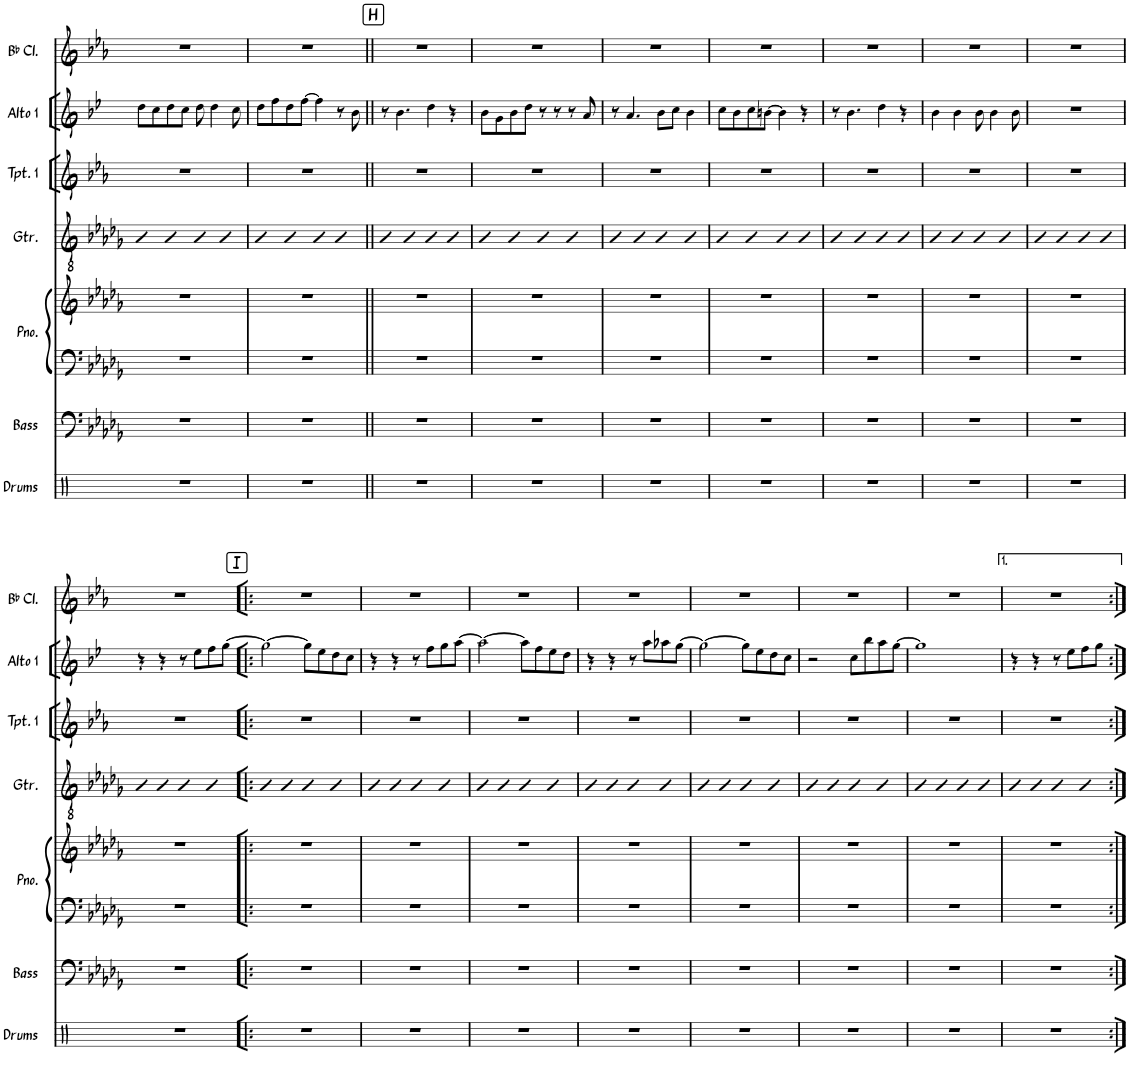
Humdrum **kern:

**kern	**kern	**kern	**kern	**kern	**kern	**kern	**kern
*part7	*part6	*part5	*part5	*part4	*part3	*part2	*part1
*staff8	*staff7	*staff6	*staff5	*staff4	*staff3	*staff2	*staff1
*I"Drums	*I"Bass	*I"Piano	*	*I"Guitar	*I"Trumpet 1	*I"Alto Sax 1	*I"Bb Clarinet
*I'Drums	*I'Bass	*I'Pno.	*	*I'Gtr.	*I'Tpt. 1	*I'Alto 1	*I'Bb Cl.
!!LO:PB:g=z
*clefX	*clefF4	*clefF4	*clefG2	*clefGv2	*clefG2	*clefG2	*clefG2
*	*Trd7c12	*	*	*	*Trd1c2	*Trd5c9	*Trd1c2
*k[]	*k[b-e-a-d-g-]	*k[b-e-a-d-g-]	*k[b-e-a-d-g-]	*k[b-e-a-d-g-]	*k[b-e-a-]	*k[b-e-]	*k[b-e-a-]
*M4/4	*M4/4	*M4/4	*M4/4	*M4/4	*M4/4	*M4/4	*M4/4
=119	=119	=119	=119	=119	=119	=119	=119
1r	1r	1r	1r	4B-	1r	8dd\L	1r
.	.	.	.	.	.	8cc\	.
.	.	.	.	4B-	.	8dd\	.
.	.	.	.	.	.	8cc\J	.
.	.	.	.	4B-	.	8dd\	.
.	.	.	.	.	.	4dd\	.
.	.	.	.	4B-	.	.	.
.	.	.	.	.	.	8cc\	.
=120	=120	=120	=120	=120	=120	=120	=120
1r	1r	1r	1r	4B-	1r	8dd\L	1r
.	.	.	.	.	.	8ff\	.
.	.	.	.	4B-	.	8dd\	.
.	.	.	.	.	.	[8ff\J	.
.	.	.	.	4B-	.	4ff\]	.
.	.	.	.	4B-	.	8r	.
.	.	.	.	.	.	8b-\	.
!!LO:REH:place=s1:a:B:rj:fs=14:t=H
=121||	=121||	=121||	=121||	=121||	=121||	=121||	=121||
1r	1r	1r	1r	4B-	1r	8r	1r
.	.	.	.	.	.	4.b-\	.
.	.	.	.	4B-	.	.	.
.	.	.	.	4B-	.	4dd\	.
.	.	.	.	4B-	.	4r	.
=122	=122	=122	=122	=122	=122	=122	=122
1r	1r	1r	1r	4B-	1r	8b-\L	1r
.	.	.	.	.	.	8g\	.
.	.	.	.	4B-	.	8b-\	.
.	.	.	.	.	.	8dd\J	.
.	.	.	.	4B-	.	8r	.
.	.	.	.	.	.	8r	.
.	.	.	.	4B-	.	8r	.
.	.	.	.	.	.	8a/	.
=123	=123	=123	=123	=123	=123	=123	=123
1r	1r	1r	1r	4B-	1r	8r	1r
.	.	.	.	.	.	4.a/	.
.	.	.	.	4B-	.	.	.
.	.	.	.	4B-	.	8b-\L	.
.	.	.	.	.	.	8cc\J	.
.	.	.	.	4B-	.	4b-\	.
=124	=124	=124	=124	=124	=124	=124	=124
1r	1r	1r	1r	4B-	1r	8cc\L	1r
.	.	.	.	.	.	8b-\	.
.	.	.	.	4B-	.	8cc\	.
.	.	.	.	.	.	[8bn\J	.
.	.	.	.	4B-	.	4b\]	.
.	.	.	.	4B-	.	4r	.
=125	=125	=125	=125	=125	=125	=125	=125
1r	1r	1r	1r	4B-	1r	8r	1r
.	.	.	.	.	.	4.b-\	.
.	.	.	.	4B-	.	.	.
.	.	.	.	4B-	.	4dd\	.
.	.	.	.	4B-	.	4r	.
=126	=126	=126	=126	=126	=126	=126	=126
1r	1r	1r	1r	4B-	1r	4b-\	1r
.	.	.	.	4B-	.	4b-\	.
.	.	.	.	4B-	.	8b-\	.
.	.	.	.	.	.	4b-\	.
.	.	.	.	4B-	.	.	.
.	.	.	.	.	.	8b-\	.
=127	=127	=127	=127	=127	=127	=127	=127
1r	1r	1r	1r	4B-	1r	1r	1r
.	.	.	.	4B-	.	.	.
.	.	.	.	4B-	.	.	.
.	.	.	.	4B-	.	.	.
!!LO:LB:g=z
=128	=128	=128	=128	=128	=128	=128	=128
1r	1r	1r	1r	4B-	1r	4r	1r
.	.	.	.	4B-	.	4r	.
.	.	.	.	4B-	.	8r	.
.	.	.	.	.	.	8ee-\L	.
.	.	.	.	4B-	.	8ff\	.
.	.	.	.	.	.	[8gg\J	.
!!LO:REH:place=s1:a:B:rj:fs=14:t=I
=129!|:	=129!|:	=129!|:	=129!|:	=129!|:	=129!|:	=129!|:	=129!|:
1r	1r	1r	1r	4B-	1r	2gg\_	1r
.	.	.	.	4B-	.	.	.
.	.	.	.	4B-	.	8gg\L]	.
.	.	.	.	.	.	8ee-\	.
.	.	.	.	4B-	.	8dd\	.
.	.	.	.	.	.	8cc\J	.
=130	=130	=130	=130	=130	=130	=130	=130
1r	1r	1r	1r	4B-	1r	4r	1r
.	.	.	.	4B-	.	4r	.
.	.	.	.	4B-	.	8r	.
.	.	.	.	.	.	8ff\L	.
.	.	.	.	4B-	.	8gg\	.
.	.	.	.	.	.	[8aa\J	.
=131	=131	=131	=131	=131	=131	=131	=131
1r	1r	1r	1r	4B-	1r	2aa\_	1r
.	.	.	.	4B-	.	.	.
.	.	.	.	4B-	.	8aa\L]	.
.	.	.	.	.	.	8ff\	.
.	.	.	.	4B-	.	8ee-\	.
.	.	.	.	.	.	8dd\J	.
=132	=132	=132	=132	=132	=132	=132	=132
1r	1r	1r	1r	4B-	1r	4r	1r
.	.	.	.	4B-	.	4r	.
.	.	.	.	4B-	.	8r	.
.	.	.	.	.	.	8aa\L	.
.	.	.	.	4B-	.	8aa-X\	.
.	.	.	.	.	.	[8gg\J	.
=133	=133	=133	=133	=133	=133	=133	=133
1r	1r	1r	1r	4B-	1r	2gg\_	1r
.	.	.	.	4B-	.	.	.
.	.	.	.	4B-	.	8gg\L]	.
.	.	.	.	.	.	8ee-\	.
.	.	.	.	4B-	.	8dd\	.
.	.	.	.	.	.	8cc\J	.
=134	=134	=134	=134	=134	=134	=134	=134
1r	1r	1r	1r	4B-	1r	2r	1r
.	.	.	.	4B-	.	.	.
.	.	.	.	4B-	.	8cc\L	.
.	.	.	.	.	.	8bb-\	.
.	.	.	.	4B-	.	8aa\	.
.	.	.	.	.	.	[8gg\J	.
=135	=135	=135	=135	=135	=135	=135	=135
1r	1r	1r	1r	4B-	1r	1gg]	1r
.	.	.	.	4B-	.	.	.
.	.	.	.	4B-	.	.	.
.	.	.	.	4B-	.	.	.
=136	=136	=136	=136	=136	=136	=136	=136
1r	1r	1r	1r	4B-	1r	4r	1r
.	.	.	.	4B-	.	4r	.
.	.	.	.	4B-	.	8r	.
.	.	.	.	.	.	8ee-\L	.
.	.	.	.	4B-	.	8ff\	.
.	.	.	.	.	.	8gg\J	.
=:|!	=:|!	=:|!	=:|!	=:|!	=:|!	=:|!	=:|!
*-	*-	*-	*-	*-	*-	*-	*-
